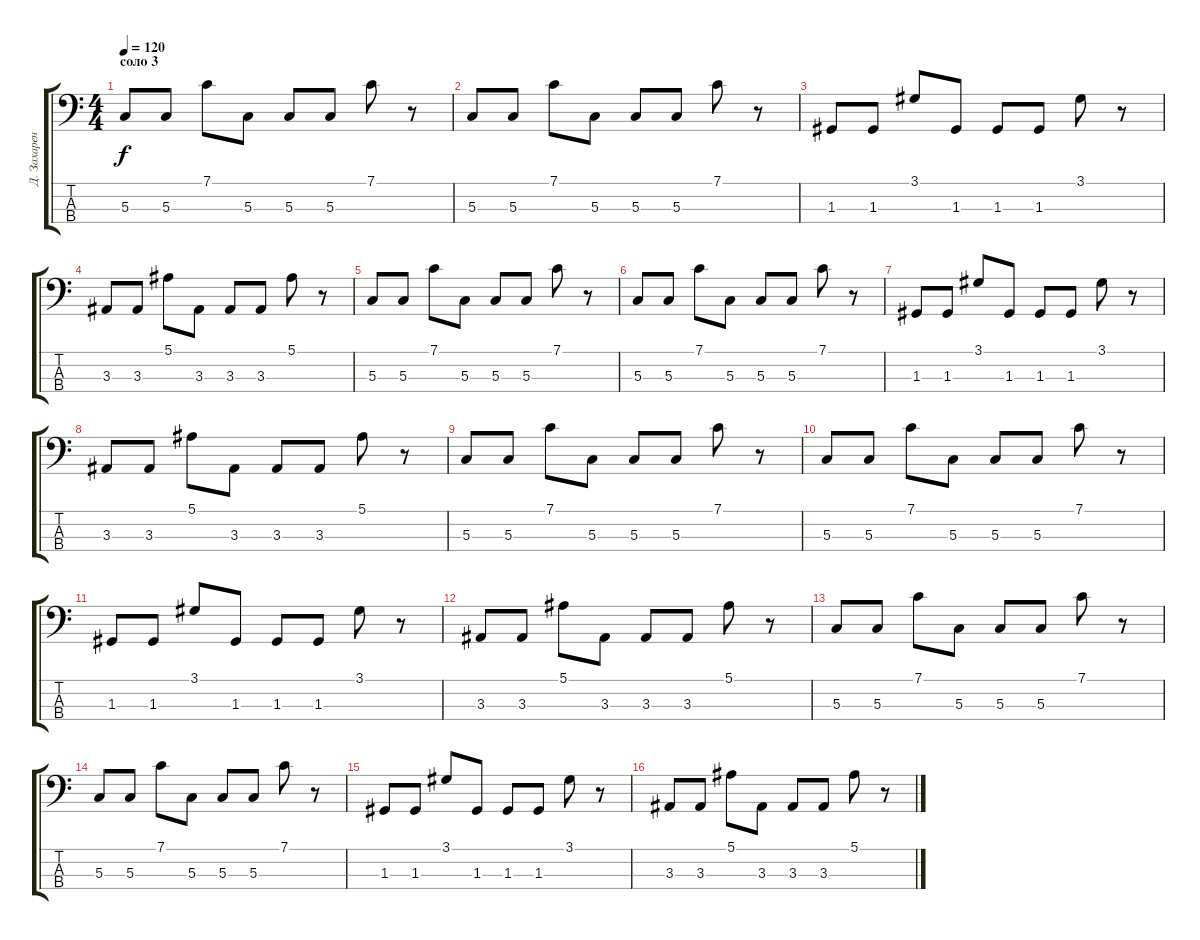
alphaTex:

\track ("Д. Захаренков" "Д. Захарен") {instrument electricbassfinger}
\staff {score tabs}
\tuning (F2 C2 G1 D1) {hide}
\ts (4 4)
\section ("" "соло 3")
\tempo 120
\clef f4
\ks c
5.3.8{dy f} 5.3.8 7.1.8 5.3.8 5.3.8 5.3.8 7.1.8 r.8 |
5.3.8 5.3.8 7.1.8 5.3.8 5.3.8 5.3.8 7.1.8 r.8 |
1.3.8 1.3.8 3.1.8 1.3.8 1.3.8 1.3.8 3.1.8 r.8 |
3.3.8 3.3.8 5.1.8 3.3.8 3.3.8 3.3.8 5.1.8 r.8 |
5.3.8 5.3.8 7.1.8 5.3.8 5.3.8 5.3.8 7.1.8 r.8 |
5.3.8 5.3.8 7.1.8 5.3.8 5.3.8 5.3.8 7.1.8 r.8 |
1.3.8 1.3.8 3.1.8 1.3.8 1.3.8 1.3.8 3.1.8 r.8 |
3.3.8 3.3.8 5.1.8 3.3.8 3.3.8 3.3.8 5.1.8 r.8 |
5.3.8 5.3.8 7.1.8 5.3.8 5.3.8 5.3.8 7.1.8 r.8 |
5.3.8 5.3.8 7.1.8 5.3.8 5.3.8 5.3.8 7.1.8 r.8 |
1.3.8 1.3.8 3.1.8 1.3.8 1.3.8 1.3.8 3.1.8 r.8 |
3.3.8 3.3.8 5.1.8 3.3.8 3.3.8 3.3.8 5.1.8 r.8 |
5.3.8 5.3.8 7.1.8 5.3.8 5.3.8 5.3.8 7.1.8 r.8 |
5.3.8 5.3.8 7.1.8 5.3.8 5.3.8 5.3.8 7.1.8 r.8 |
1.3.8 1.3.8 3.1.8 1.3.8 1.3.8 1.3.8 3.1.8 r.8 |
3.3.8 3.3.8 5.1.8 3.3.8 3.3.8 3.3.8 5.1.8 r.8
